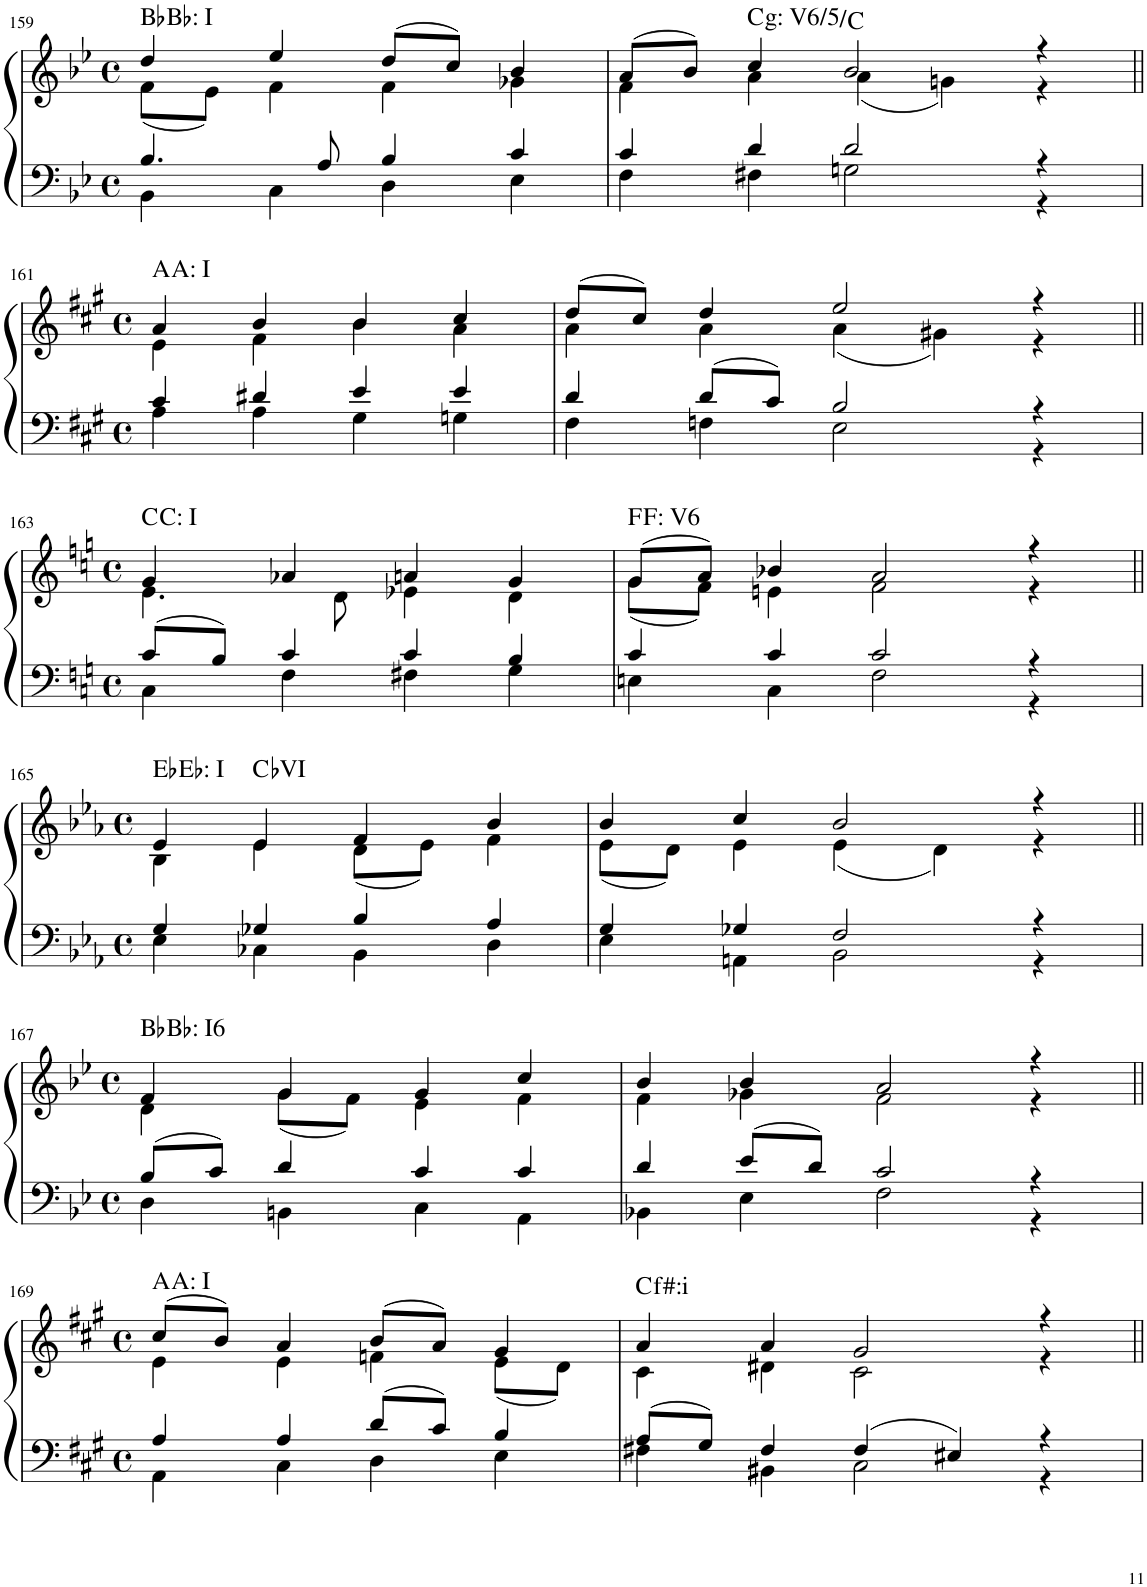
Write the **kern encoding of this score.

**kern	**kern	**harte
*part1	*part1	*part1
*staff2	*staff1	*
*I"Piano	*	*
*I'Pno.	*	*
!!LO:PB:g=z
*clefF4	*clefG2	*
*k[b-e-]	*k[b-e-]	*
*B-:	*B-:	*
*M4/4	*M4/4	*
*met(c)	*met(c)	*
=159	=159	=159
*^	*^	*
4.B-/	4BB-\	4dd/	(<8f\L	Bb:maj
.	.	.	8e-\J)	.
.	4C\	4ee-/	4f\	.
8A/	.	.	.	.
4B-/	4D\	(>8dd/L	4f\	.
.	.	8cc/J)	.	.
4c/	4E-\	4b-/	4g-X\	.
=160	=160	=160	=160	=160
4c/	4F\	(>8a/L	4f\	.
.	.	8b-/J)	.	.
!	!	!	!	!LO:H:kt=6/5
4d/	4F#X\	4cc/	4a\	C:maj
2d/	2Gn\	2b-/	(<4a\	.
.	.	.	4gn\)	.
4r	4r	4r	4r	.
!!LO:LB:g=z	!!
=161||	=161||	=161||	=161||	=161||
*k[f#c#g#]	*	*k[f#c#g#]	*	*
*A:	*	*A:	*	*
*M4/4	*	*M4/4	*	*
*met(c)	*	*met(c)	*	*
4c#/	4A\	4a/	4e\	A:maj
4d#X/	4A\	4b/	4f#\	.
4e/	4G#\	4b/	4b\	.
4e/	4Gn\	4cc#/	4a\	.
=162	=162	=162	=162	=162
4d/	4F#\	(>8dd/L	4a\	.
.	.	8cc#/J)	.	.
8d/L	4Fn\	4dd/	4a\	.
8c#/J	.	.	.	.
2B/	2E\	2ee/	(<4a\	.
.	.	.	4g#X\)	.
4r	4r	4r	4r	.
!!LO:LB:g=z	!!
=163||	=163||	=163||	=163||	=163||
*k[]	*	*k[]	*	*
*C:	*	*C:	*	*
*M4/4	*	*M4/4	*	*
*met(c)	*	*met(c)	*	*
8c/L	4C\	4g/	4.e\	C:maj
8B/J	.	.	.	.
4c/	4F\	4a-X/	.	.
.	.	.	8d\	.
4c/	4F#X\	4an/	4e-X\	.
4B/	4G\	4g/	4d\	.
=164	=164	=164	=164	=164
!	!	!	!	!LO:H:kt=6
4c/	4En\	(>8g/L	(<8g\L	F:maj6
.	.	8a/J)	8f\J)	.
4c/	4C\	4b-X/	4en\	.
2c/	2F\	2a/	2f\	.
4r	4r	4r	4r	.
!!LO:LB:g=z	!!
=165||	=165||	=165||	=165||	=165||
*k[b-e-a-]	*	*k[b-e-a-]	*	*
*E-:	*	*E-:	*	*
*M4/4	*	*M4/4	*	*
*met(c)	*	*met(c)	*	*
4G/	4E-\	4e-/	4B-\	Eb:maj
4G-X/	4C-X\	4e-/	4e-\	C:maj
4B-/	4BB-\	4f/	(<8d\L	.
.	.	.	8e-\J)	.
4A-/	4D\	4b-/	4f\	.
=166	=166	=166	=166	=166
4G/	4E-\	4b-/	(<8e-\L	.
.	.	.	8d\J)	.
4G-X/	4AAn\	4cc/	4e-\	.
2F/	2BB-\	2b-/	(<4e-\	.
.	.	.	4d\)	.
4r	4r	4r	4r	.
!!LO:LB:g=z	!!
=167||	=167||	=167||	=167||	=167||
*k[b-e-]	*	*k[b-e-]	*	*
*B-:	*	*B-:	*	*
*M4/4	*	*M4/4	*	*
*met(c)	*	*met(c)	*	*
!	!	!	!	!LO:H:kt=6
8B-/L	4D\	4f/	4d\	Bb:maj6
8c/J	.	.	.	.
4d/	4BBn\	4g/	(<8g\L	.
.	.	.	8f\J)	.
4c/	4C\	4g/	4e-\	.
4c/	4AA\	4cc/	4f\	.
=168	=168	=168	=168	=168
4d/	4BB-X\	4b-/	4f\	.
8e-/L	4E-\	4b-/	4g-X\	.
8d/J	.	.	.	.
2c/	2F\	2a/	2f\	.
4r	4r	4r	4r	.
!!LO:LB:g=z	!!
=169||	=169||	=169||	=169||	=169||
*k[f#c#g#]	*	*k[f#c#g#]	*	*
*A:	*	*A:	*	*
*M4/4	*	*M4/4	*	*
*met(c)	*	*met(c)	*	*
4A/	4AA\	(>8cc#/L	4e\	A:maj
.	.	8b/J)	.	.
4A/	4C#\	4a/	4e\	.
8d/L	4D\	(>8b/L	4fn\	.
8c#/J	.	8a/J)	.	.
4B/	4E\	4g#/	(<8e\L	.
.	.	.	8d\J)	.
=170	=170	=170	=170	=170
!	!	!	!	!LO:H:kt=f#:
8A/L	4F#X\	4a/	4c#\	.
8G#/J	.	.	.	.
4F#/	4BB#X\	4a/	4d#X\	.
4F#/	2C#\	2g#/	2c#\	.
4E#X/	.	.	.	.
4r	4r	4r	4r	.
*v	*v	*	*	*
*	*v	*v	*
=||	=||	=||
*-	*-	*-
